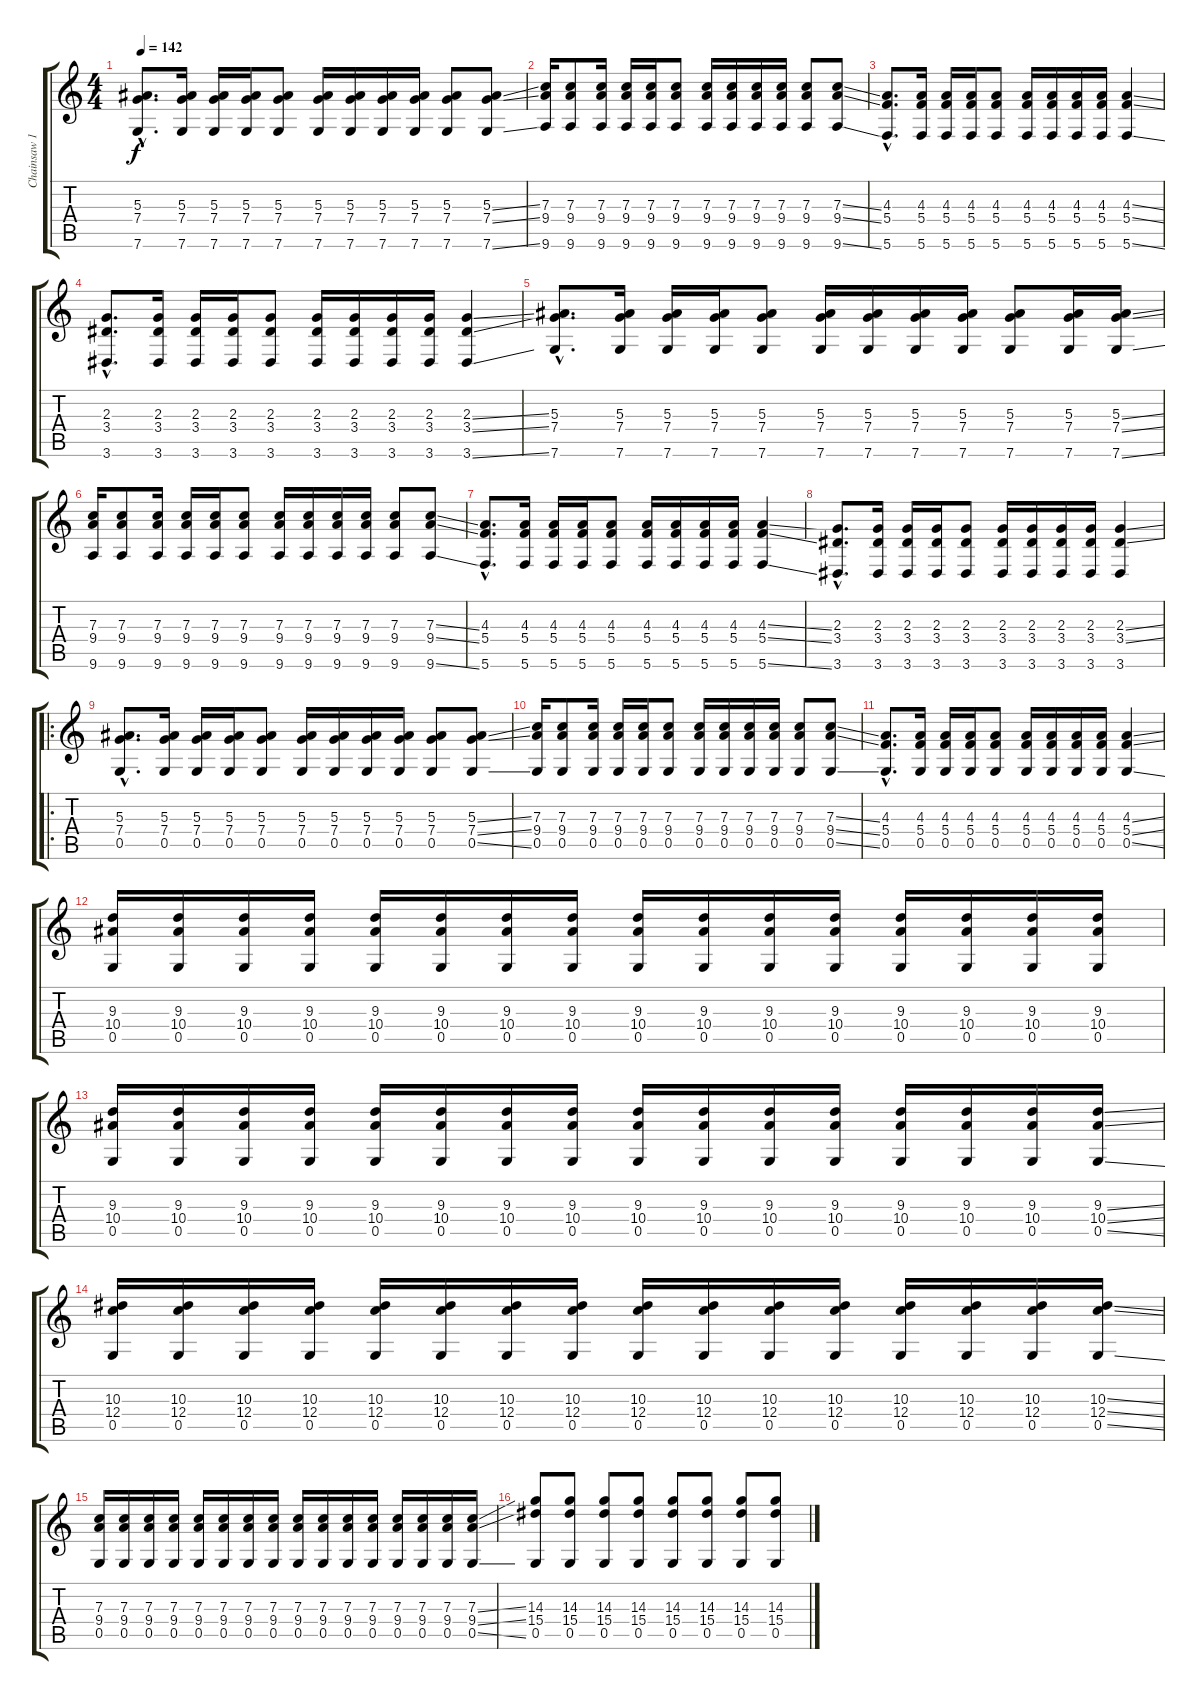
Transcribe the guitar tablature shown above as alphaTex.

\track ("Chainsaw 1" "Chainsaw 1") {instrument overdrivenguitar}
\staff {score tabs}
\tuning (D4 A3 F3 C3 G2 C2) {hide}
\ts (4 4)
\tempo 142
\clef g2
\ks c
(5.3{hac} 7.4{hac} 7.6{hac}).8{d dy f instrument overdrivenguitar} (5.3 7.4 7.6).16 (5.3 7.4 7.6).16 (5.3 7.4 7.6).16 (5.3 7.4 7.6).8 (5.3 7.4 7.6).16 (5.3 7.4 7.6).16 (5.3 7.4 7.6).16 (5.3 7.4 7.6).16 (5.3 7.4 7.6).8 (5.3{ss} 7.4{ss} 7.6{ss}).8 |
(7.3 9.4 9.6).16 (7.3 9.4 9.6).8 (7.3 9.4 9.6).16 (7.3 9.4 9.6).16 (7.3 9.4 9.6).16 (7.3 9.4 9.6).8 (7.3 9.4 9.6).16 (7.3 9.4 9.6).16 (7.3 9.4 9.6).16 (7.3 9.4 9.6).16 (7.3 9.4 9.6).8 (7.3{ss} 9.4{ss} 9.6{ss}).8 |
(4.3{hac} 5.4{hac} 5.6{hac}).8{d} (4.3 5.4 5.6).16 (4.3 5.4 5.6).16 (4.3 5.4 5.6).16 (4.3 5.4 5.6).8 (4.3 5.4 5.6).16 (4.3 5.4 5.6).16 (4.3 5.4 5.6).16 (4.3 5.4 5.6).16 (4.3{ss} 5.4{ss} 5.6{ss}).4 |
(2.3{hac} 3.4{hac} 3.6{hac}).8{d} (2.3 3.4 3.6).16 (2.3 3.4 3.6).16 (2.3 3.4 3.6).16 (2.3 3.4 3.6).8 (2.3 3.4 3.6).16 (2.3 3.4 3.6).16 (2.3 3.4 3.6).16 (2.3 3.4 3.6).16 (2.3{ss} 3.4{ss} 3.6{ss}).4 |
(5.3{hac} 7.4{hac} 7.6{hac}).8{d} (5.3 7.4 7.6).16 (5.3 7.4 7.6).16 (5.3 7.4 7.6).16 (5.3 7.4 7.6).8 (5.3 7.4 7.6).16 (5.3 7.4 7.6).16 (5.3 7.4 7.6).16 (5.3 7.4 7.6).16 (5.3 7.4 7.6).8 (5.3 7.4 7.6).16 (5.3{ss} 7.4{ss} 7.6{ss}).16 |
(7.3 9.4 9.6).16 (7.3 9.4 9.6).8 (7.3 9.4 9.6).16 (7.3 9.4 9.6).16 (7.3 9.4 9.6).16 (7.3 9.4 9.6).8 (7.3 9.4 9.6).16 (7.3 9.4 9.6).16 (7.3 9.4 9.6).16 (7.3 9.4 9.6).16 (7.3 9.4 9.6).8 (7.3{ss} 9.4{ss} 9.6{ss}).8 |
(4.3{hac} 5.4{hac} 5.6{hac}).8{d} (4.3 5.4 5.6).16 (4.3 5.4 5.6).16 (4.3 5.4 5.6).16 (4.3 5.4 5.6).8 (4.3 5.4 5.6).16 (4.3 5.4 5.6).16 (4.3 5.4 5.6).16 (4.3 5.4 5.6).16 (4.3{ss} 5.4{ss} 5.6{ss}).4 |
(2.3{hac} 3.4{hac} 3.6{hac}).8{d} (2.3 3.4 3.6).16 (2.3 3.4 3.6).16 (2.3 3.4 3.6).16 (2.3 3.4 3.6).8 (2.3 3.4 3.6).16 (2.3 3.4 3.6).16 (2.3 3.4 3.6).16 (2.3 3.4 3.6).16 (2.3{ss} 3.4{ss} 3.6).4 |
\ro
(5.3{hac} 7.4{hac} 0.5{hac}).8{d} (5.3 7.4 0.5).16 (5.3 7.4 0.5).16 (5.3 7.4 0.5).16 (5.3 7.4 0.5).8 (5.3 7.4 0.5).16 (5.3 7.4 0.5).16 (5.3 7.4 0.5).16 (5.3 7.4 0.5).16 (5.3 7.4 0.5).8 (5.3{ss} 7.4{ss} 0.5{ss}).8 |
(7.3 9.4 0.5).16 (7.3 9.4 0.5).8 (7.3 9.4 0.5).16 (7.3 9.4 0.5).16 (7.3 9.4 0.5).16 (7.3 9.4 0.5).8 (7.3 9.4 0.5).16 (7.3 9.4 0.5).16 (7.3 9.4 0.5).16 (7.3 9.4 0.5).16 (7.3 9.4 0.5).8 (7.3{ss} 9.4{ss} 0.5{ss}).8 |
(4.3{hac} 5.4{hac} 0.5{hac}).8{d} (4.3 5.4 0.5).16 (4.3 5.4 0.5).16 (4.3 5.4 0.5).16 (4.3 5.4 0.5).8 (4.3 5.4 0.5).16 (4.3 5.4 0.5).16 (4.3 5.4 0.5).16 (4.3 5.4 0.5).16 (4.3{ss} 5.4{ss} 0.5{ss}).4 |
(9.3 10.4 0.5).16 (9.3 10.4 0.5).16 (9.3 10.4 0.5).16 (9.3 10.4 0.5).16 (9.3 10.4 0.5).16 (9.3 10.4 0.5).16 (9.3 10.4 0.5).16 (9.3 10.4 0.5).16 (9.3 10.4 0.5).16 (9.3 10.4 0.5).16 (9.3 10.4 0.5).16 (9.3 10.4 0.5).16 (9.3 10.4 0.5).16 (9.3 10.4 0.5).16 (9.3 10.4 0.5).16 (9.3 10.4 0.5).16 |
(9.3 10.4 0.5).16 (9.3 10.4 0.5).16 (9.3 10.4 0.5).16 (9.3 10.4 0.5).16 (9.3 10.4 0.5).16 (9.3 10.4 0.5).16 (9.3 10.4 0.5).16 (9.3 10.4 0.5).16 (9.3 10.4 0.5).16 (9.3 10.4 0.5).16 (9.3 10.4 0.5).16 (9.3 10.4 0.5).16 (9.3 10.4 0.5).16 (9.3 10.4 0.5).16 (9.3 10.4 0.5).16 (9.3{ss} 10.4{ss} 0.5{ss}).16 |
(10.3 12.4 0.5).16 (10.3 12.4 0.5).16 (10.3 12.4 0.5).16 (10.3 12.4 0.5).16 (10.3 12.4 0.5).16 (10.3 12.4 0.5).16 (10.3 12.4 0.5).16 (10.3 12.4 0.5).16 (10.3 12.4 0.5).16 (10.3 12.4 0.5).16 (10.3 12.4 0.5).16 (10.3 12.4 0.5).16 (10.3 12.4 0.5).16 (10.3 12.4 0.5).16 (10.3 12.4 0.5).16 (10.3{ss} 12.4{ss} 0.5{ss}).16 |
(7.3 9.4 0.5).16 (7.3 9.4 0.5).16 (7.3 9.4 0.5).16 (7.3 9.4 0.5).16 (7.3 9.4 0.5).16 (7.3 9.4 0.5).16 (7.3 9.4 0.5).16 (7.3 9.4 0.5).16 (7.3 9.4 0.5).16 (7.3 9.4 0.5).16 (7.3 9.4 0.5).16 (7.3 9.4 0.5).16 (7.3 9.4 0.5).16 (7.3 9.4 0.5).16 (7.3 9.4 0.5).16 (7.3{ss} 9.4{ss} 0.5{ss}).16 |
(14.3 15.4 0.5).8 (14.3 15.4 0.5).8 (14.3 15.4 0.5).8 (14.3 15.4 0.5).8 (14.3 15.4 0.5).8 (14.3 15.4 0.5).8 (14.3 15.4 0.5).8 (14.3 15.4 0.5).8
